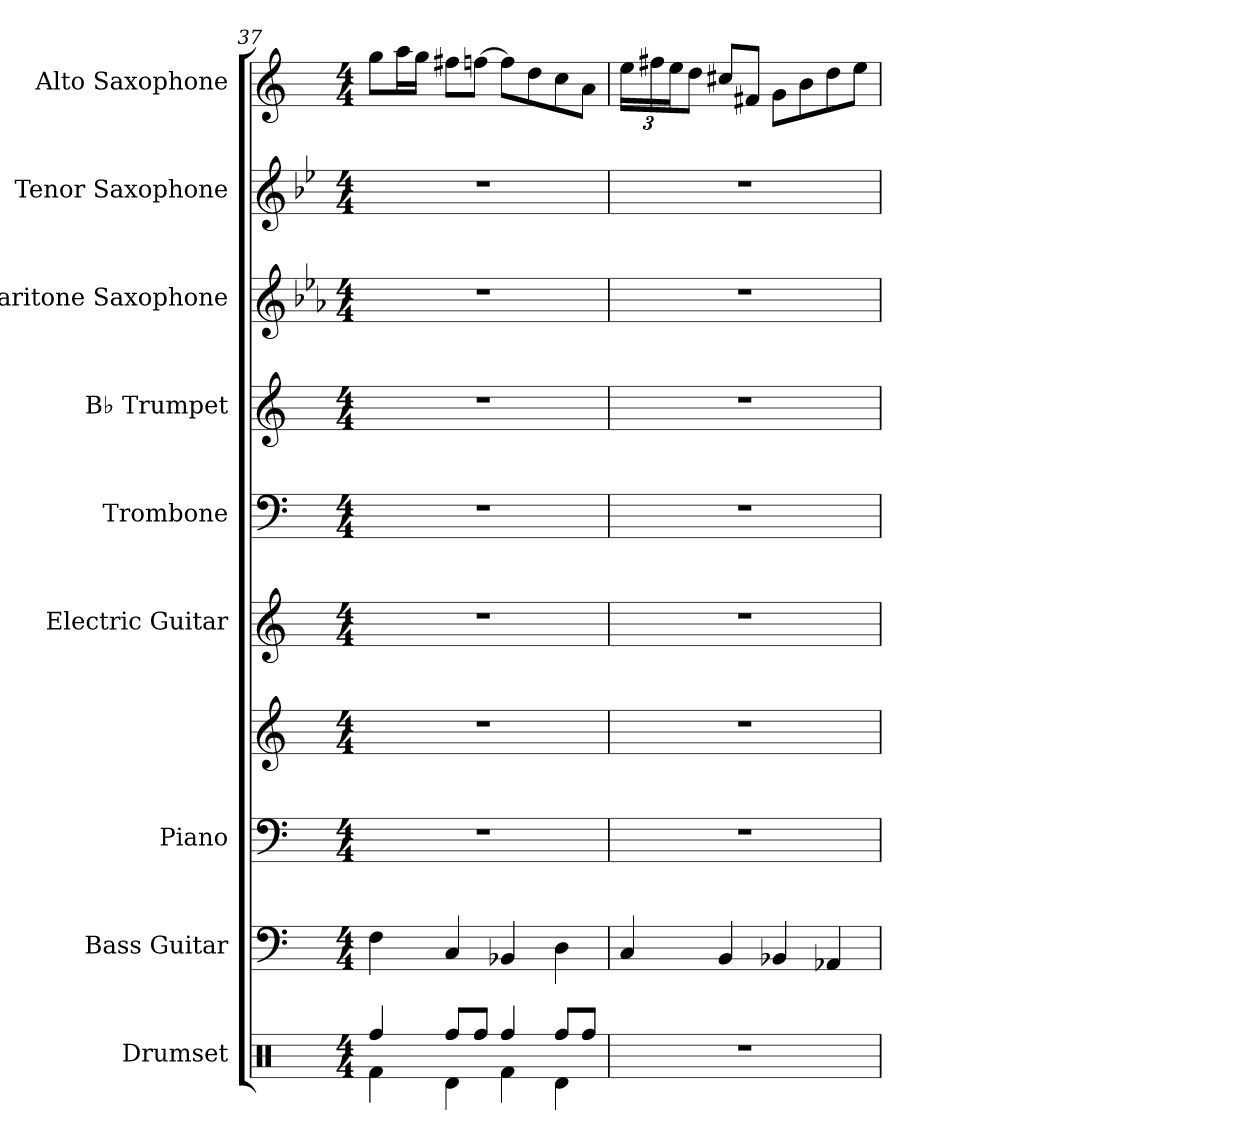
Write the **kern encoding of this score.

**kern	**kern	**kern	**kern	**kern	**kern	**kern	**kern	**kern	**kern
*part9	*part8	*part7	*part7	*part6	*part5	*part4	*part3	*part2	*part1
*staff10	*staff9	*staff8	*staff7	*staff6	*staff5	*staff4	*staff3	*staff2	*staff1
*I"Drumset	*I"Bass Guitar	*I"Piano	*	*I"Electric Guitar	*I"Trombone	*I"B♭ Trumpet	*I"Baritone Saxophone	*I"Tenor Saxophone	*I"Alto Saxophone
*I'D. Set	*I'B. Guit.	*I'Pno.	*	*I'El. Guit.	*I'Tbn.	*I'B♭ Tpt.	*I'Bar. Sax.	*I'T. Sax.	*I'A. Sax.
*clefX	*clefF4	*clefF4	*clefG2	*clefG2	*clefF4	*clefG2	*clefG2	*clefG2	*clefG2
*	*ITrd7c12	*	*	*	*	*ITrd1c2	*ITrd12c21	*ITrd8c14	*ITrd5c9
*k[]	*k[]	*k[]	*k[]	*k[]	*k[]	*k[b-e-]	*k[b-e-a-]	*k[b-e-]	*k[b-e-a-]
*M4/4	*M4/4	*M4/4	*M4/4	*M4/4	*M4/4	*M4/4	*M4/4	*M4/4	*M4/4
=37	=37	=37	=37	=37	=37	=37	=37	=37	=37
*^	*	*	*	*	*	*	*	*	*
4Rff/	4Rf\	4FF\	1r	1r	1r	1r	1r	1r	1r	8b-\L
.	.	.	.	.	.	.	.	.	.	16cc\L
.	.	.	.	.	.	.	.	.	.	16b-\JJ
8Rff/L	4Rd\	4CC/	.	.	.	.	.	.	.	8an\L
8Rff/J	.	.	.	.	.	.	.	.	.	[8a-X\J
4Rff/	4Rf\	4BBB-X/	.	.	.	.	.	.	.	8a-\L]
.	.	.	.	.	.	.	.	.	.	8f\
8Rff/L	4Rd\	4DD\	.	.	.	.	.	.	.	8e-\
8Rff/J	.	.	.	.	.	.	.	.	.	8c\J
*v	*v	*	*	*	*	*	*	*	*	*
=38	=38	=38	=38	=38	=38	=38	=38	=38	=38
*	*	*	*	*	*	*	*	*	*Xbrackettup
1r	4CC/	1r	1r	1r	1r	1r	1r	1r	24g\LL
.	.	.	.	.	.	.	.	.	24an\
.	.	.	.	.	.	.	.	.	24g\J
.	.	.	.	.	.	.	.	.	8f\J
.	4BBB/	.	.	.	.	.	.	.	8en/L
.	.	.	.	.	.	.	.	.	8An/J
.	4BBB-X/	.	.	.	.	.	.	.	8B-\L
.	.	.	.	.	.	.	.	.	8d\
.	4AAA-X/	.	.	.	.	.	.	.	8f\
.	.	.	.	.	.	.	.	.	8g\J
=	=	=	=	=	=	=	=	=	=
*-	*-	*-	*-	*-	*-	*-	*-	*-	*-
